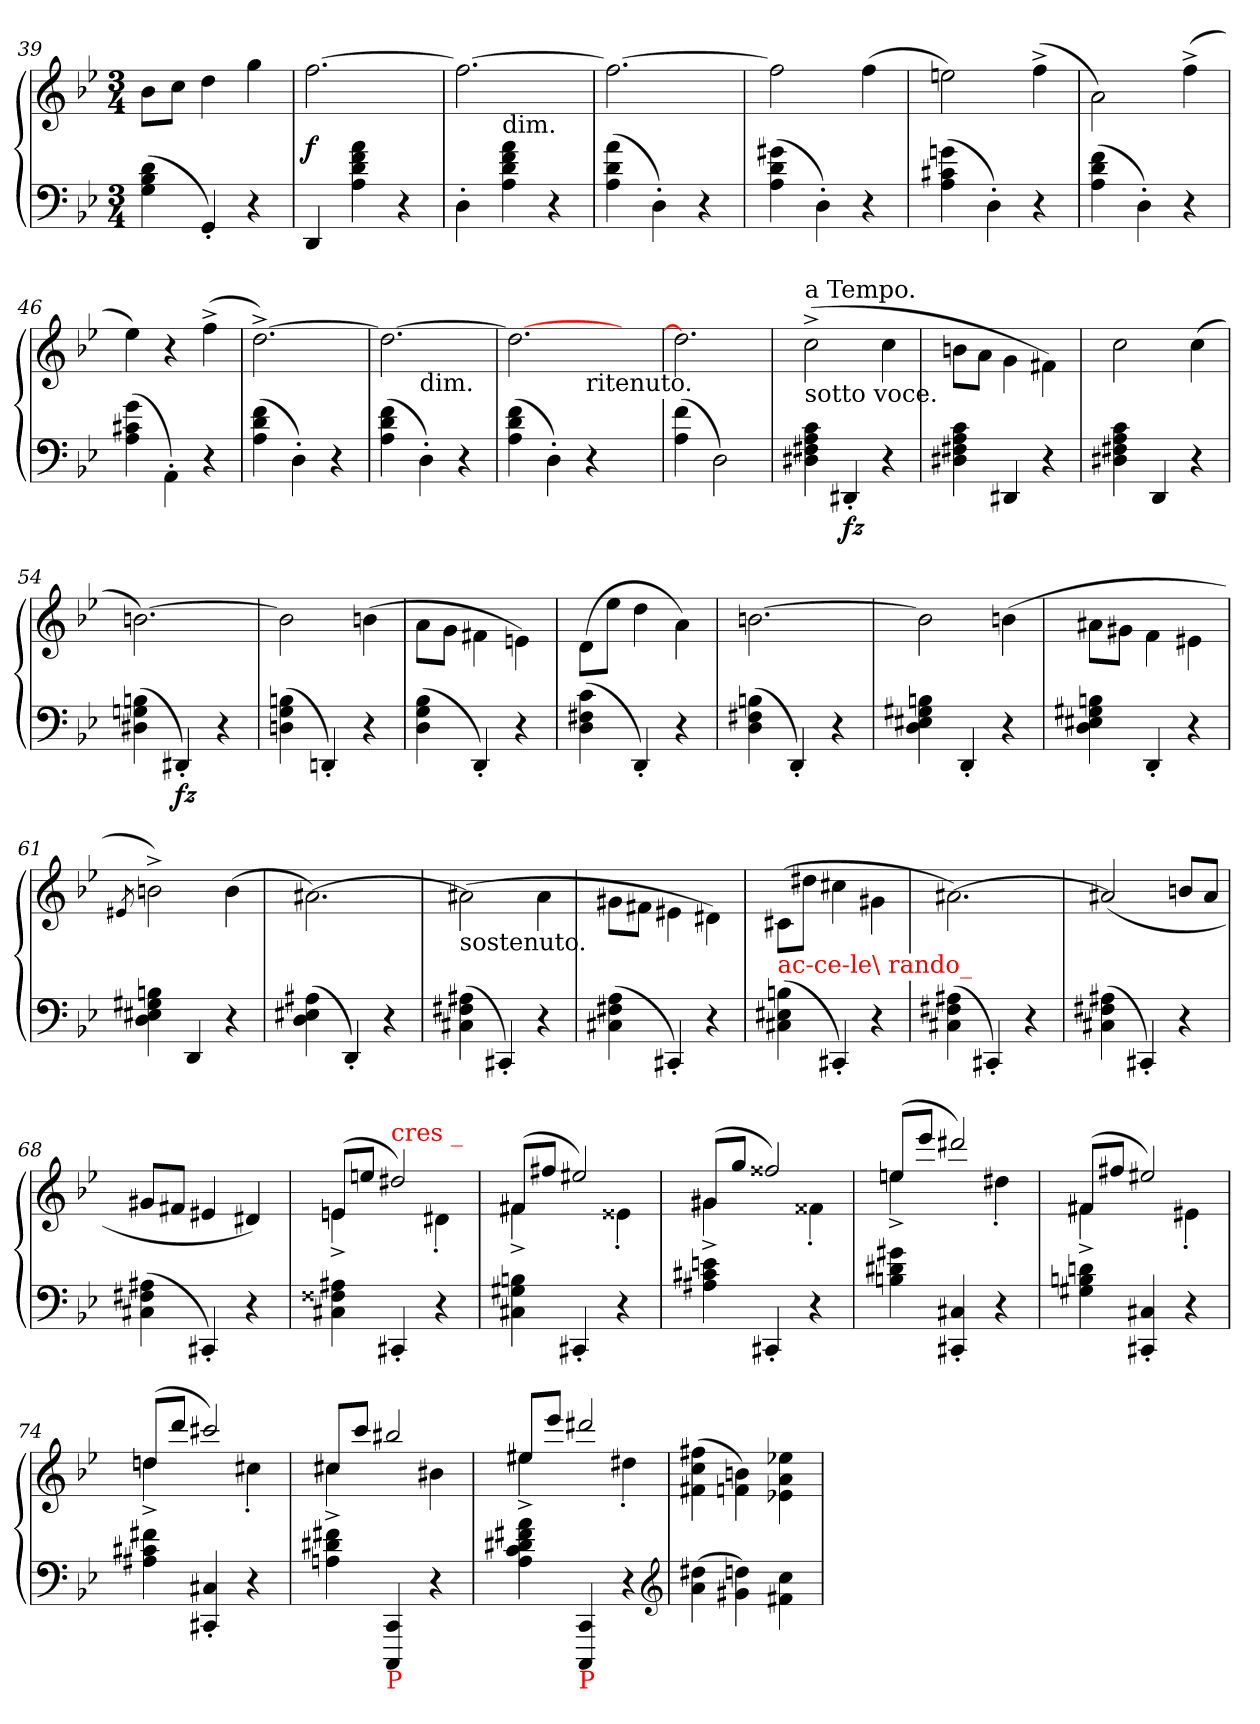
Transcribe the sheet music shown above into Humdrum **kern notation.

**kern	**kern	**dynam
*part1	*part1	*part1
*staff2	*staff1	*staff1/2
*clefF4	*clefG2	*
*k[b-e-]	*k[b-e-]	*
*g:	*g:	*
*M3/4	*M3/4	*
=39	=39	=39
(4G 4B- 4d	8b-L	.
.	8ccJ	.
4GG'<)	4dd	.
4r	4gg	.
=40	=40	=40
4DD	[2.ff	f
4A 4d 4f 4a	.	.
4r	.	.
=41	=41	=41
*	*^	*
4D'>	2.ff_	4ryy	.
!	!	!LO:TX:c:t=dim.	!
4A 4d 4f 4a	.	2ryy	.
4r	.	.	.
*	*v	*v	*
=42	=42	=42
(4A 4d 4a	2.ff_	.
4D'>)	.	.
4r	.	.
=43	=43	=43
(4A 4d 4g#X	2ff]	.
4D'>)	.	.
4r	(4ff	.
=44	=44	=44
(4A 4c#X 4gn	2een)	.
4D'>)	.	.
4r	(4ff^<	.
=45	=45	=45
(4A 4d 4f	2a\)	.
4D'>)	.	.
4r	(4ff^<	.
=46	=46	=46
(4A 4c#X 4g	4ee-)	.
4AA'>\)	4r	.
4r	(4ff^<	.
=47	=47	=47
(4A 4d 4f	[2.dd^<)	.
4D'>)	.	.
4r	.	.
=48	=48	=48
*	*^	*
(4A 4d 4f	2.dd_	4ryy	.
!	!	!LO:TX:c:t=dim.	!
4D')	.	2ryy	.
4r	.	.	.
=49	=49	=49	=49
(4A 4d 4f	2.dd_	2ryy	.
4D'>)	.	.	.
!	!	!LO:TX:b:t=ritenuto.	!
4r	.	2ryy	.
4ryy	4ryy	.	.
*	*v	*v	*
=50	=50	=50
(4A 4f	2.dd]	.
2D)	.	.
=51	=51	=51
!	!LO:TX:a:t=a Tempo.	!
!	!LO:TX:b:t=sotto voce.	!
4D#X 4F#X 4A 4c	(2cc^<	.
!	!	!LO:DY:b=2
4DD#X'<	.	fz
4r	4cc	.
=52	=52	=52
4D#X 4F#X 4A 4c	8bn\L	.
.	8a\J	.
4DD#	4g\	.
4r	4f#X\)	.
=53	=53	=53
4D#X 4F#X 4A 4c	2cc	.
4DD	.	.
4r	(4cc	.
=54	=54	=54
(4D#X 4Gn 4Bn	[2.bn)	.
!	!	!LO:DY:b=2
4DD#X'<)	.	fz
4r	.	.
=55	=55	=55
(4Dn 4G 4Bn	2bn]	.
4DDn'<)	.	.
4r	(4b	.
=56	=56	=56
(4D 4G 4B-	8a\L	.
.	8g\J	.
4DD'<)	4f#X\	.
4r	4en\)	.
=57	=57	=57
(4D 4F#X 4c	(8d\L	.
.	8ee-\J	.
4DD'<)	4dd\	.
4r	4a\)	.
=58	=58	=58
(4D 4F#X 4Bn	[2.bn	.
4DD')	.	.
4r	.	.
=59	=59	=59
4D 4E#X 4G#X 4Bn	2bn]	.
4DD'<	.	.
4r	(4b	.
=60	=60	=60
4D 4E#X 4G#X 4Bn	8a#X\L	.
.	8g#X\J	.
4DD'<	4f\	.
4r	4e#X\	.
=61	=61	=61
.	8qe#X/	.
4D 4E#X 4G#X 4Bn	2bn^<)	.
4DD	.	.
4r	(4b	.
=62	=62	=62
(4D 4E#X 4A#X	[2.a#X\)	.
4DD'<)	.	.
4r	.	.
=63	=63	=63
!	!LO:TX:b:t=sostenuto.	!
(4C#X 4F#X 4A#X	(>2a#X\]	.
4CC#X'<)	.	.
4r	4a#\	.
=64	=64	=64
(4C#X 4F#X 4A	8g#X\L	.
.	8f#X\J	.
4CC#X'<)	4e#X\	.
4r	4d#X\)	.
=65	=65	=65
!LO:TX:a:color=red:t=ac-ce-le\ rando_	!	!
(4C#X 4E#X 4Bn	(8c#X\L	.
.	8dd#X\J	.
4CC#X'<)	4cc#\	.
4r	4g#X\	.
=66	=66	=66
(4C#X 4F#X 4A#	[2.a#X\)	.
4CC#X')	.	.
4r	.	.
=67	=67	=67
(4C#X 4F#X 4A#X	(2a#X]	.
4CC#X')	.	.
4r	8bnL	.
.	8a#J	.
=68	=68	=68
(4C#X 4F#X 4A#X	8g#XL	.
.	8f#XJ	.
4CC#X')	4e#X	.
4r	4d#X)	.
=69	=69	=69
*	*^	*
4C#X 4F##X 4A#X	(8enL	4en^<	.
.	8eeJ	.	.
!	!LO:TX:a:color=red:t=cres _	!	!
4CC#X'<	2dd#X)	4ryy	.
4r	.	4d#X'>	.
=70	=70	=70	=70
4C#X 4G#X 4Bn	(8f#XL	4f#X^<	.
.	8ff#J	.	.
4CC#X'<	2ee#X)	4ryy	.
4r	.	4e##X'>	.
=71	=71	=71	=71
4A#X 4c#X 4en	(8g#XL	4g#X^<	.
.	8ggJ	.	.
4CC#X'<	2ff##X)	4ryy	.
4r	.	4f##X'>	.
=72	=72	=72	=72
4Bn 4d#X 4g#X	(8eenL	4een^<	.
.	8eee-J	.	.
4CC#X'< 4C#X'<	2ddd#X)	4ryy	.
4r	.	4dd#X'>	.
=73	=73	=73	=73
4G#X 4Bn 4dn	(8f#XL	4f#X^<	.
.	8ff#J	.	.
4CC#X'< 4C#X'<	2ee#X)	4ryy	.
4r	.	4e#X'>	.
=74	=74	=74	=74
4A#X 4c#X 4f#X	(8ddnL	4ddn^<	.
.	8dddJ	.	.
4CC#X'< 4C#X'<	2ccc#X)	4ryy	.
4r	.	4cc#X'>	.
=75	=75	=75	=75
4An 4d#X 4f#X	8cc#XL	4cc#X^<	.
.	8cccJ	.	.
!LO:TX:b:color=red:t=P	!	!	!
4CC 4CCC	2bb#X	4ryy	.
4r	.	4b#X	.
=76	=76	=76	=76
4A 4c 4d#X 4f#X 4a	8ee#XL	4ee#X^<	.
.	8eee-J	.	.
!LO:TX:b:color=red:t=P	!	!	!
4CC 4CCC	2ddd#X	4ryy	.
4r	.	4dd#X'>	.
*	*v	*v	*
*clefG2	*	*
=77	=77	=77
(4a 4dd#X	(4f#X 4cc 4ff#X	.
4g#X 4ddn)	4fn\ 4bn\)	.
4f#X\ 4cc\	4e-X\ 4a\ 4ee-X\	.
=	=	=
*-	*-	*-
